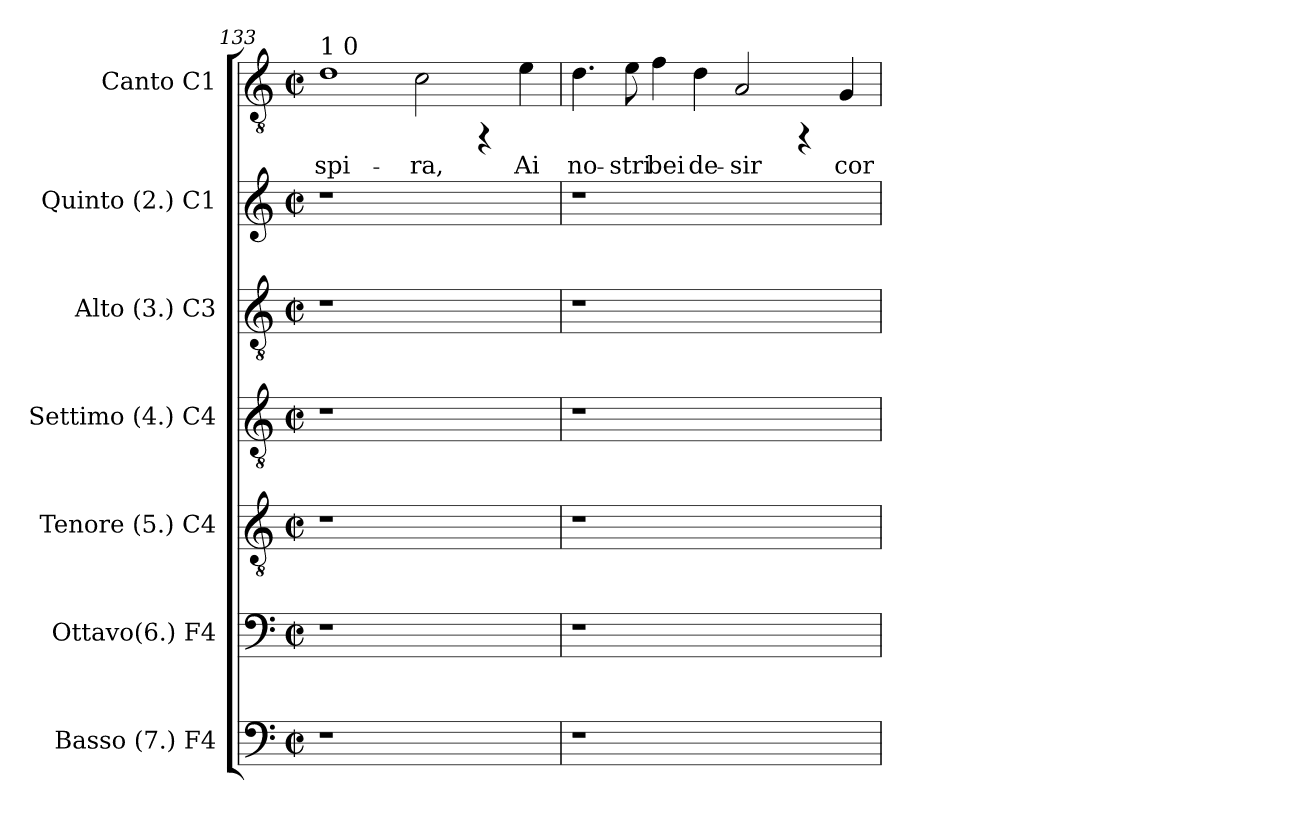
**kern	**kern	**kern	**kern	**kern	**kern	**kern	**text
*part7	*part6	*part5	*part4	*part3	*part2	*part1	*part1
*staff7	*staff6	*staff5	*staff4	*staff3	*staff2	*staff1	*staff1
*I"Basso (7.)  F4	*I"Ottavo(6.)  F4	*I"Tenore (5.)  C4	*I"Settimo (4.)  C4	*I"Alto (3.)  C3	*I"Quinto (2.)  C1	*I"Canto  C1	*
*	*	*I'T	*	*I'A	*	*I'C	*
!!LO:LB:g=z
*clefF4	*clefF4	*clefGv2	*clefGv2	*clefGv2	*clefG2	*clefGv2	*
*k[]	*k[]	*k[]	*k[]	*k[]	*k[]	*k[]	*
*C:	*C:	*C:	*C:	*C:	*C:	*C:	*
*M2/2	*M2/2	*M2/2	*M2/2	*M2/2	*M2/2	*M2/2	*
*met(c|)	*met(c|)	*met(c|)	*met(c|)	*met(c|)	*met(c|)	*met(c|)	*
=133	=133	=133	=133	=133	=133	=133	=133
!	!	!	!	!	!	!LO:TX:a:t=1 0	!
!	!	!	!	!	!	!	!LO:LY:b:cj
1r	1r	1r	1r	1r	1r	1d	-spi-
!	!	!	!	!	!	!	!LO:LY:b:cj
1ryy	1ryy	1ryy	1ryy	1ryy	1ryy	2c\	-ra,
.	.	.	.	.	.	4rFF	.
!	!	!	!	!	!	!	!LO:LY:b:cj
.	.	.	.	.	.	4e\	Ai
=134	=134	=134	=134	=134	=134	=134	=134
!	!	!	!	!	!	!	!LO:LY:b:cj
1r	1r	1r	1r	1r	1r	4.d\	no-
!	!	!	!	!	!	!	!LO:LY:b:cj
.	.	.	.	.	.	8e\	-stri
!	!	!	!	!	!	!	!LO:LY:b:cj
.	.	.	.	.	.	4f\	bei
!	!	!	!	!	!	!	!LO:LY:b:cj
.	.	.	.	.	.	4d\	de-
!	!	!	!	!	!	!	!LO:LY:b:cj
1ryy	1ryy	1ryy	1ryy	1ryy	1ryy	2A/	-sir
.	.	.	.	.	.	4rFF	.
!	!	!	!	!	!	!	!LO:LY:b:cj
.	.	.	.	.	.	4G/	cor-
=	=	=	=	=	=	=	=
*-	*-	*-	*-	*-	*-	*-	*-
